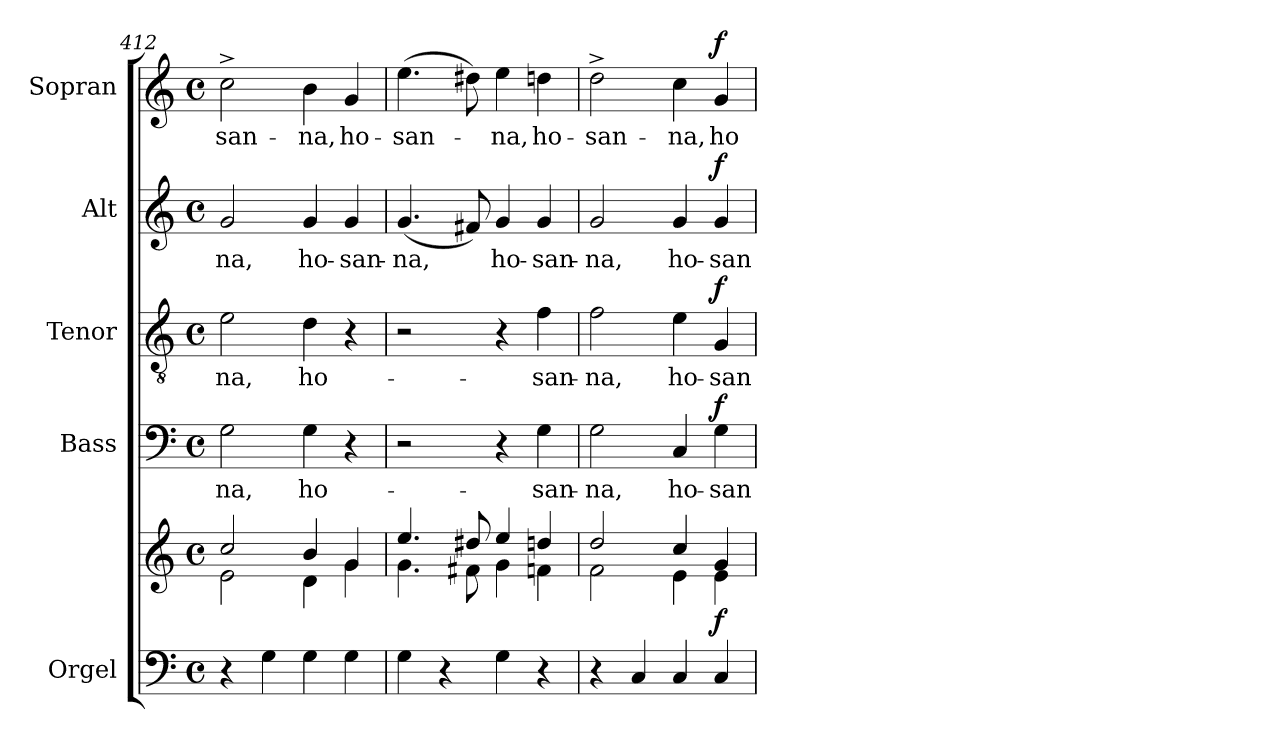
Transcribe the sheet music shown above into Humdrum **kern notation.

**kern	**kern	**dynam	**kern	**text	**dynam	**kern	**text	**dynam	**kern	**text	**dynam	**kern	**text	**dynam
*part5	*part5	*part5	*part4	*part4	*part4	*part3	*part3	*part3	*part2	*part2	*part2	*part1	*part1	*part1
*staff6	*staff5	*staff5/6	*staff4	*staff4	*staff4	*staff3	*staff3	*staff3	*staff2	*staff2	*staff2	*staff1	*staff1	*staff1
*I"Orgel	*	*	*I"Bass	*	*	*I"Tenor	*	*	*I"Alt	*	*	*I"Sopran	*	*
*I'Org.	*	*	*I'B.	*	*	*I'T.	*	*	*I'A.	*	*	*I'S.	*	*
!!LO:LB:g=z
*clefF4	*clefG2	*	*clefF4	*	*	*clefGv2	*	*	*clefG2	*	*	*clefG2	*	*
*k[]	*k[]	*	*k[]	*	*	*k[]	*	*	*k[]	*	*	*k[]	*	*
*C:	*C:	*	*C:	*	*	*C:	*	*	*C:	*	*	*C:	*	*
*M4/4	*M4/4	*	*M4/4	*	*	*M4/4	*	*	*M4/4	*	*	*M4/4	*	*
*met(c)	*met(c)	*	*met(c)	*	*	*met(c)	*	*	*met(c)	*	*	*met(c)	*	*
=412	=412	=412	=412	=412	=412	=412	=412	=412	=412	=412	=412	=412	=412	=412
*	*^	*	*	*	*	*	*	*	*	*	*	*	*	*
!	!	!	!	!	!LO:LY:b	!	!	!LO:LY:b	!	!	!LO:LY:b	!	!	!LO:LY:b	!
4r	2cc/	2e\	.	2G\	-na,	.	2e\	-na,	.	2g/	-na,	.	2cc^>\	-san-	.
4G\	.	.	.	.	.	.	.	.	.	.	.	.	.	.	.
!	!	!	!	!	!LO:LY:b	!	!	!LO:LY:b	!	!	!LO:LY:b	!	!	!LO:LY:b	!
4G\	4b/	4d\	.	4G\	ho-	.	4d\	ho-	.	4g/	ho-	.	4b\	-na,	.
!	!	!	!	!	!	!	!	!	!	!	!LO:LY:b	!	!	!LO:LY:b	!
4G\	4g/	4g\	.	4r	.	.	4r	.	.	4g/	-san-	.	4g/	ho-	.
=413	=413	=413	=413	=413	=413	=413	=413	=413	=413	=413	=413	=413	=413	=413	=413
!	!	!	!	!	!	!	!	!	!	!	!LO:LY:b	!	!	!LO:LY:b	!
4G\	4.ee/	4.g\	.	2r	.	.	2r	.	.	(<4.g/	-na,	.	(>4.ee\	-san-	.
4r	.	.	.	.	.	.	.	.	.	.	.	.	.	.	.
.	8dd#X/	8f#X\	.	.	.	.	.	.	.	8f#X/)	.	.	8dd#X\)	.	.
!	!	!	!	!	!	!	!	!	!	!	!LO:LY:b	!	!	!LO:LY:b	!
4G\	4ee/	4g\	.	4r	.	.	4r	.	.	4g/	ho-	.	4ee\	-na,	.
!	!	!	!	!	!LO:LY:b	!	!	!LO:LY:b	!	!	!LO:LY:b	!	!	!LO:LY:b	!
4r	4ddn/	4fn\	.	4G\	-san-	.	4f\	-san-	.	4g/	-san-	.	4ddn\	ho-	.
=414	=414	=414	=414	=414	=414	=414	=414	=414	=414	=414	=414	=414	=414	=414	=414
!	!	!	!	!	!LO:LY:b	!	!	!LO:LY:b	!	!	!LO:LY:b	!	!	!LO:LY:b	!
4r	2dd/	2f\	.	2G\	-na,	.	2f\	-na,	.	2g/	-na,	.	2dd^>\	-san-	.
4C/	.	.	.	.	.	.	.	.	.	.	.	.	.	.	.
!	!	!	!	!	!LO:LY:b	!	!	!LO:LY:b	!	!	!LO:LY:b	!	!	!LO:LY:b	!
4C/	4cc/	4e\	.	4C/	ho-	.	4e\	ho-	.	4g/	ho-	.	4cc\	-na,	.
!	!	!	!LO:DY:b	!	!LO:LY:b	!LO:DY:a	!	!LO:LY:b	!LO:DY:a	!	!LO:LY:b	!LO:DY:a	!	!LO:LY:b	!LO:DY:a
4C/	4g/	4e\	f	4G\	-san-	f	4G/	-san-	f	4g/	-san-	f	4g/	ho-	f
*	*v	*v	*	*	*	*	*	*	*	*	*	*	*	*	*
=	=	=	=	=	=	=	=	=	=	=	=	=	=	=
*-	*-	*-	*-	*-	*-	*-	*-	*-	*-	*-	*-	*-	*-	*-
